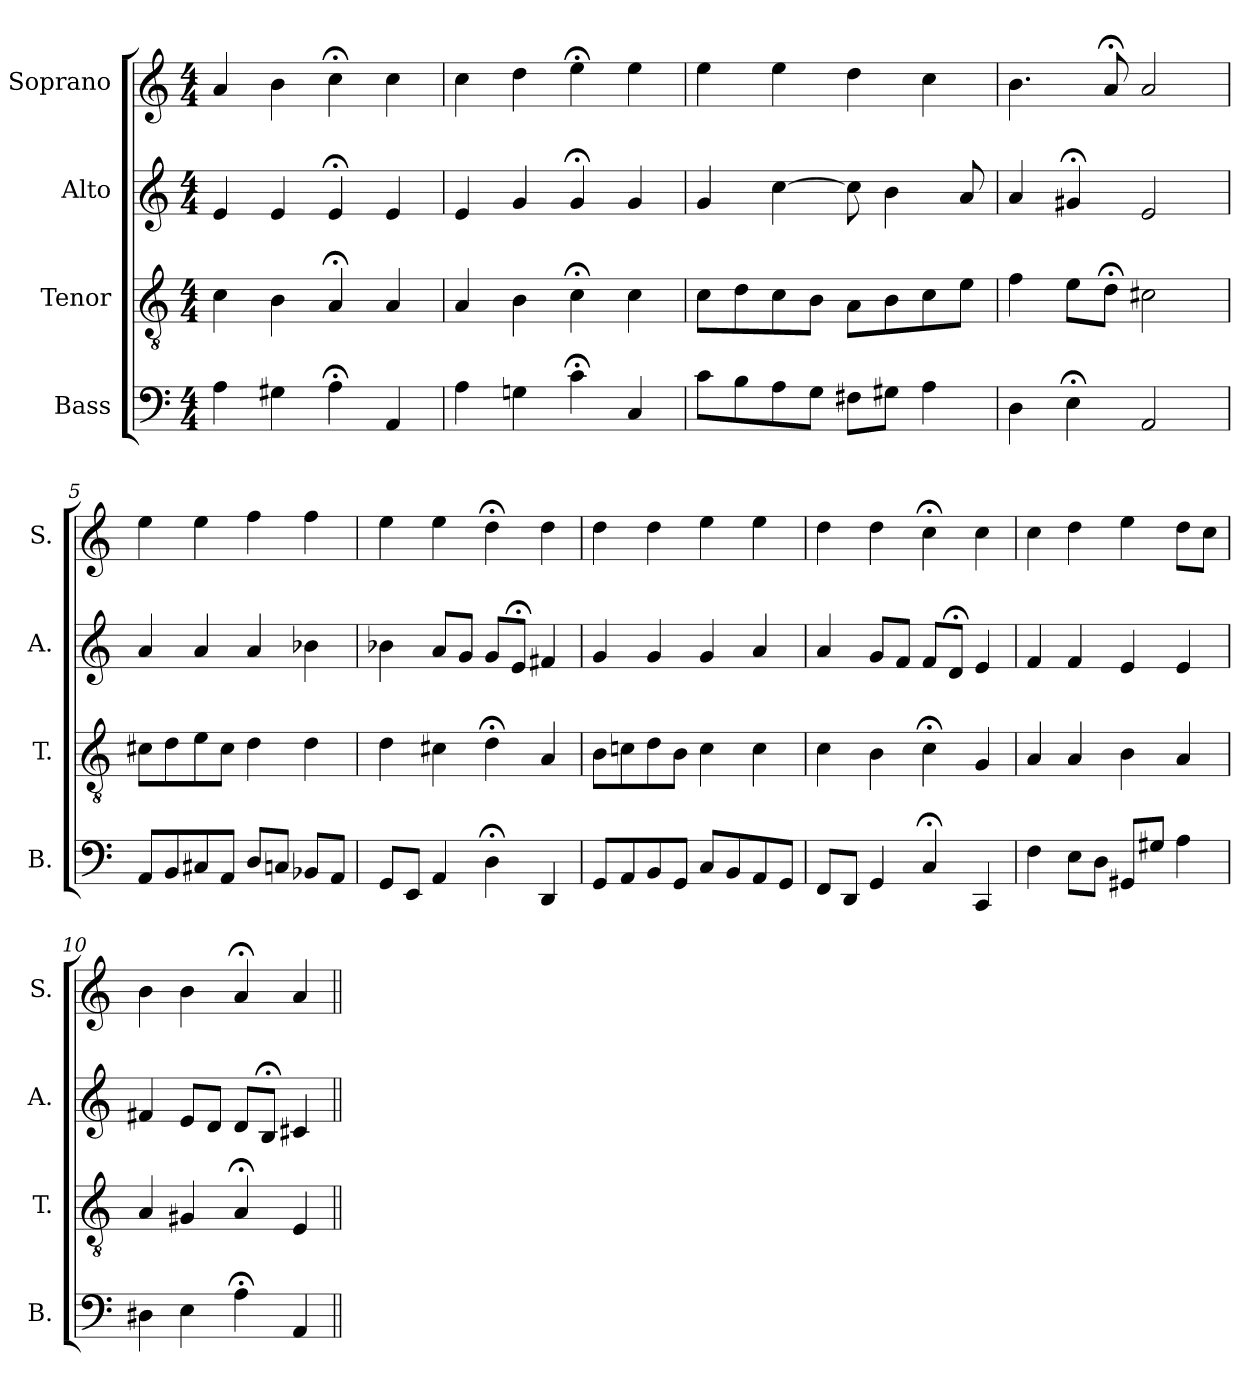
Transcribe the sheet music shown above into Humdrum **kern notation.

**kern	**kern	**kern	**kern
*part4	*part3	*part2	*part1
*staff4	*staff3	*staff2	*staff1
*I"Bass	*I"Tenor	*I"Alto	*I"Soprano
*I'B.	*I'T.	*I'A.	*I'S.
*clefF4	*clefGv2	*clefG2	*clefG2
*	*ITrd7c12	*	*
*k[]	*k[]	*k[]	*k[]
*C:	*C:	*C:	*C:
*M4/4	*M4/4	*M4/4	*M4/4
=1	=1	=1	=1
4A\	4C\	4e/	4a/
4G#X\	4BB\	4e/	4b\
4A;<\	4AA;</	4e;</	4cc;<\
4AA/	4AA/	4e/	4cc\
=2	=2	=2	=2
4A\	4AA/	4e/	4cc\
4Gn\	4BB\	4g/	4dd\
4c;<\	4C;<\	4g;</	4ee;<\
4C/	4C\	4g/	4ee\
=3	=3	=3	=3
8c\L	8C\L	4g/	4ee\
8B\	8D\	.	.
8A\	8C\	[4cc\	4ee\
8G\J	8BB\J	.	.
8F#X\L	8AA\L	8cc\]	4dd\
8G#X\J	8BB\	4b\	.
4A\	8C\	.	4cc\
.	8E\J	8a/	.
=4	=4	=4	=4
4D\	4F\	4a/	4.b\
4E;<\	8E\L	4g#X;</	.
.	8D;<\J	.	8a;</
2AA/	2C#X\	2e/	2a/
!!LO:LB:g=z
=5	=5	=5	=5
8AA/L	8C#X\L	4a/	4ee\
8BB/	8D\	.	.
8C#X/	8E\	4a/	4ee\
8AA/J	8C#\J	.	.
8D/L	4D\	4a/	4ff\
8Cn/J	.	.	.
8BB-X/L	4D\	4b-X\	4ff\
8AA/J	.	.	.
=6	=6	=6	=6
8GG/L	4D\	4b-X\	4ee\
8EE/J	.	.	.
4AA/	4C#X\	8a/L	4ee\
.	.	8g/J	.
4D;<\	4D;<\	8g/L	4dd;<\
.	.	8e;</J	.
4DD/	4AA/	4f#X/	4dd\
=7	=7	=7	=7
8GG/L	8BB\L	4g/	4dd\
8AA/	8Cn\	.	.
8BB/	8D\	4g/	4dd\
8GG/J	8BB\J	.	.
8C/L	4C\	4g/	4ee\
8BB/	.	.	.
8AA/	4C\	4a/	4ee\
8GG/J	.	.	.
!!LO:PB:g=z
=8	=8	=8	=8
8FF/L	4C\	4a/	4dd\
8DD/J	.	.	.
4GG/	4BB\	8g/L	4dd\
.	.	8f/J	.
4C;</	4C;<\	8f/L	4cc;<\
.	.	8d;</J	.
4CC/	4GG/	4e/	4cc\
=9	=9	=9	=9
4F\	4AA/	4f/	4cc\
8E\L	4AA/	4f/	4dd\
8D\J	.	.	.
8GG#X/L	4BB\	4e/	4ee\
8G#X/J	.	.	.
4A\	4AA/	4e/	8dd\L
.	.	.	8cc\J
=10	=10	=10	=10
4D#X\	4AA/	4f#X/	4b\
4E\	4GG#X/	8e/L	4b\
.	.	8d/J	.
4A;<\	4AA;</	8d/L	4a;</
.	.	8B;</J	.
4AA/	4EE/	4c#X/	4a/
=||	=||	=||	=||
*-	*-	*-	*-
